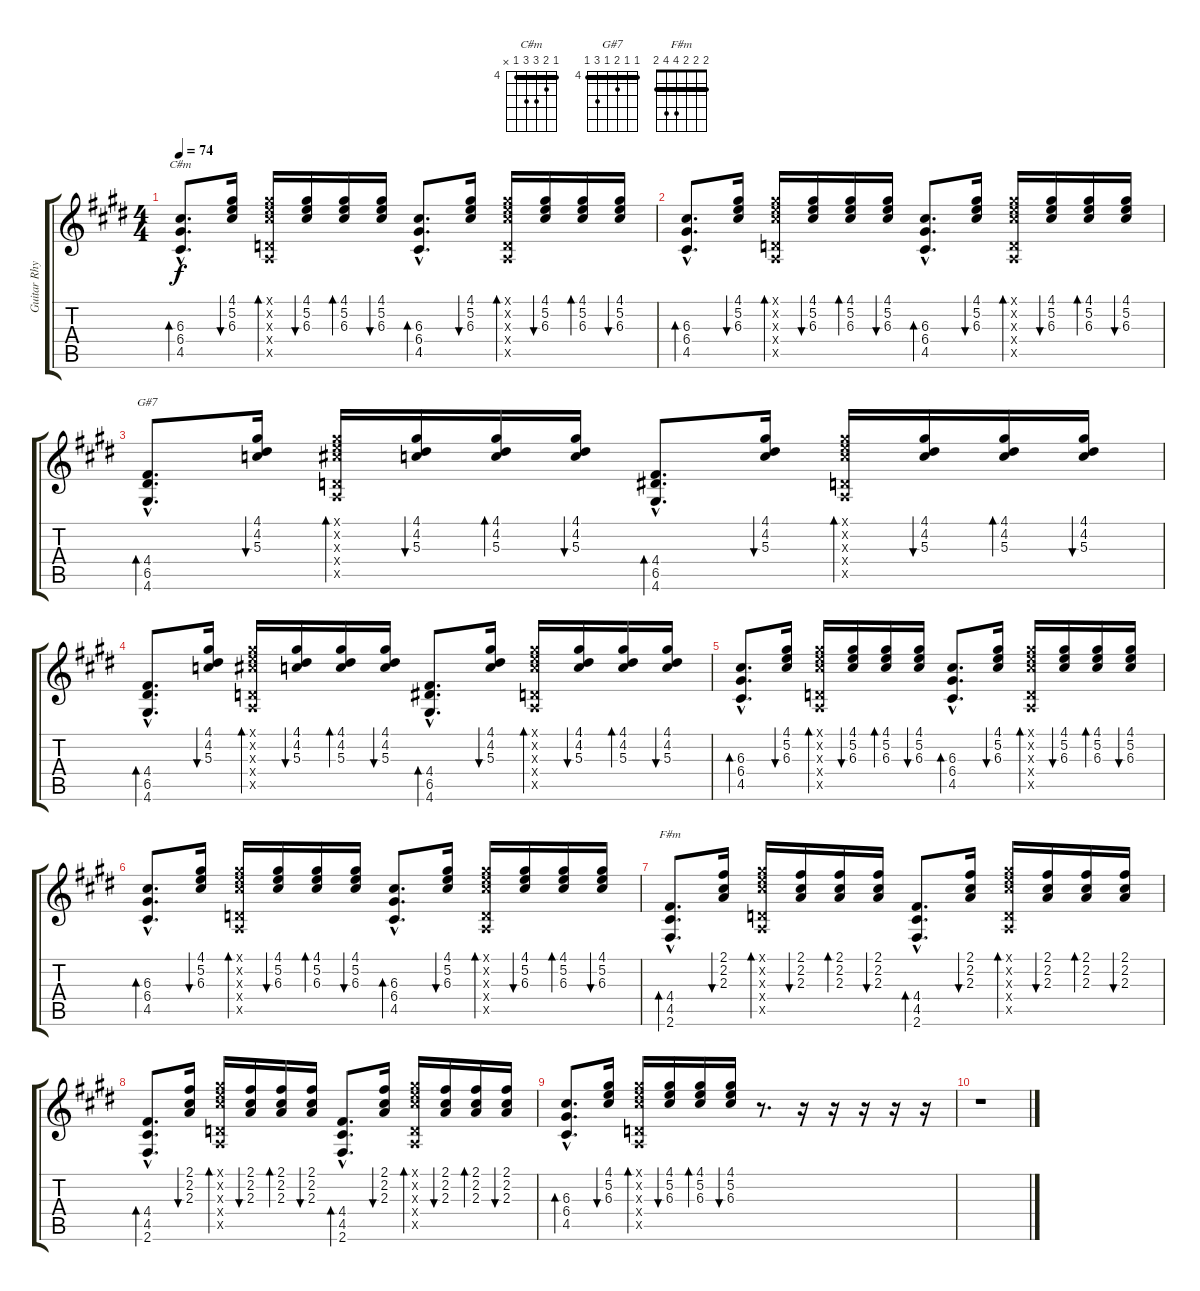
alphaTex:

\track ("Guitar Rhytm" "Guitar Rhy") {instrument acousticguitarnylon}
\staff {score tabs}
\tuning (E4 B3 G3 D3 A2 E2) {hide}
\chord ("C#m" 4 5 6 6 4 x) {firstfret 4 barre 4}
\chord ("G#7" 4 4 5 4 6 4) {firstfret 4 barre 4}
\chord ("F#m" 2 2 2 4 4 2) {barre 2}
\ts (4 4)
\tempo 74
\clef g2
\ks c#minor
(6.3{hac} 6.4{hac} 4.5{hac}).8{d bd 240 ch "C#m" dy f} (4.1 5.2 6.3).16{bu 60} (4.1{x} 5.2{x} 6.3{x} 0.4{x} 0.5{x}).16{bd 60} (4.1 5.2 6.3).16{bu 60} (4.1 5.2 6.3).16{bd 60} (4.1 5.2 6.3).16{bu 60} (6.3{hac} 6.4{hac} 4.5{hac}).8{d bd 240} (4.1 5.2 6.3).16{bu 60} (4.1{x} 5.2{x} 6.3{x} 0.4{x} 0.5{x}).16{bd 60} (4.1 5.2 6.3).16{bu 60} (4.1 5.2 6.3).16{bd 60} (4.1 5.2 6.3).16{bu 60} |
(6.3{hac} 6.4{hac} 4.5{hac}).8{d bd 240} (4.1 5.2 6.3).16{bu 60} (4.1{x} 5.2{x} 6.3{x} 0.4{x} 0.5{x}).16{bd 60} (4.1 5.2 6.3).16{bu 60} (4.1 5.2 6.3).16{bd 60} (4.1 5.2 6.3).16{bu 60} (6.3{hac} 6.4{hac} 4.5{hac}).8{d bd 240} (4.1 5.2 6.3).16{bu 60} (4.1{x} 5.2{x} 6.3{x} 0.4{x} 0.5{x}).16{bd 60} (4.1 5.2 6.3).16{bu 60} (4.1 5.2 6.3).16{bd 60} (4.1 5.2 6.3).16{bu 60} |
(4.4{hac} 6.5{hac} 4.6{hac}).8{d bd 240 ch "G#7"} (4.1 4.2 5.3).16{bu 60} (4.1{x} 5.2{x} 6.3{x} 0.4{x} 0.5{x}).16{bd 60} (4.1 4.2 5.3).16{bu 60} (4.1 4.2 5.3).16{bd 60} (4.1 4.2 5.3).16{bu 60} (4.4{hac} 6.5{hac} 4.6{hac}).8{d bd 240} (4.1 4.2 5.3).16{bu 60} (4.1{x} 5.2{x} 5.3{x} 0.4{x} 0.5{x}).16{bd 60} (4.1 4.2 5.3).16{bu 60} (4.1 4.2 5.3).16{bd 60} (4.1 4.2 5.3).16{bu 60} |
(4.4{hac} 6.5{hac} 4.6{hac}).8{d bd 240} (4.1 4.2 5.3).16{bu 60} (4.1{x} 5.2{x} 6.3{x} 0.4{x} 0.5{x}).16{bd 60} (4.1 4.2 5.3).16{bu 60} (4.1 4.2 5.3).16{bd 60} (4.1 4.2 5.3).16{bu 60} (4.4{hac} 6.5{hac} 4.6{hac}).8{d bd 240} (4.1 4.2 5.3).16{bu 60} (4.1{x} 5.2{x} 5.3{x} 0.4{x} 0.5{x}).16{bd 60} (4.1 4.2 5.3).16{bu 60} (4.1 4.2 5.3).16{bd 60} (4.1 4.2 5.3).16{bu 60} |
(6.3{hac} 6.4{hac} 4.5{hac}).8{d bd 240} (4.1 5.2 6.3).16{bu 60} (4.1{x} 5.2{x} 6.3{x} 0.4{x} 0.5{x}).16{bd 60} (4.1 5.2 6.3).16{bu 60} (4.1 5.2 6.3).16{bd 60} (4.1 5.2 6.3).16{bu 60} (6.3{hac} 6.4{hac} 4.5{hac}).8{d bd 240} (4.1 5.2 6.3).16{bu 60} (4.1{x} 5.2{x} 6.3{x} 0.4{x} 0.5{x}).16{bd 60} (4.1 5.2 6.3).16{bu 60} (4.1 5.2 6.3).16{bd 60} (4.1 5.2 6.3).16{bu 60} |
(6.3{hac} 6.4{hac} 4.5{hac}).8{d bd 240} (4.1 5.2 6.3).16{bu 60} (4.1{x} 5.2{x} 6.3{x} 0.4{x} 0.5{x}).16{bd 60} (4.1 5.2 6.3).16{bu 60} (4.1 5.2 6.3).16{bd 60} (4.1 5.2 6.3).16{bu 60} (6.3{hac} 6.4{hac} 4.5{hac}).8{d bd 240} (4.1 5.2 6.3).16{bu 60} (4.1{x} 5.2{x} 6.3{x} 0.4{x} 0.5{x}).16{bd 60} (4.1 5.2 6.3).16{bu 60} (4.1 5.2 6.3).16{bd 60} (4.1 5.2 6.3).16{bu 60} |
(4.4{hac} 4.5{hac} 2.6{hac}).8{d bd 240 ch "F#m"} (2.1 2.2 2.3).16{bu 60} (4.1{x} 5.2{x} 6.3{x} 0.4{x} 0.5{x}).16{bd 60} (2.1 2.2 2.3).16{bu 60} (2.1 2.2 2.3).16{bd 60} (2.1 2.2 2.3).16{bu 60} (4.4{hac} 4.5{hac} 2.6{hac}).8{d bd 240} (2.1 2.2 2.3).16{bu 60} (4.1{x} 5.2{x} 6.3{x} 0.4{x} 0.5{x}).16{bd 60} (2.1 2.2 2.3).16{bu 60} (2.1 2.2 2.3).16{bd 60} (2.1 2.2 2.3).16{bu 60} |
(4.4{hac} 4.5{hac} 2.6{hac}).8{d bd 240} (2.1 2.2 2.3).16{bu 60} (4.1{x} 5.2{x} 6.3{x} 0.4{x} 0.5{x}).16{bd 60} (2.1 2.2 2.3).16{bu 60} (2.1 2.2 2.3).16{bd 60} (2.1 2.2 2.3).16{bu 60} (4.4{hac} 4.5{hac} 2.6{hac}).8{d bd 240} (2.1 2.2 2.3).16{bu 60} (4.1{x} 5.2{x} 6.3{x} 0.4{x} 0.5{x}).16{bd 60} (2.1 2.2 2.3).16{bu 60} (2.1 2.2 2.3).16{bd 60} (2.1 2.2 2.3).16{bu 60} |
(6.3{hac} 6.4{hac} 4.5{hac}).8{d bd 240 volume 8} (4.1 5.2 6.3).16{bu 60} (4.1{x} 5.2{x} 6.3{x} 0.4{x} 0.5{x}).16{bd 60} (4.1 5.2 6.3).16{bu 60} (4.1 5.2 6.3).16{bd 60} (4.1 5.2 6.3).16{bu 60} r.8{d} r.16 r.16 r.16 r.16 r.16 |
r.1
